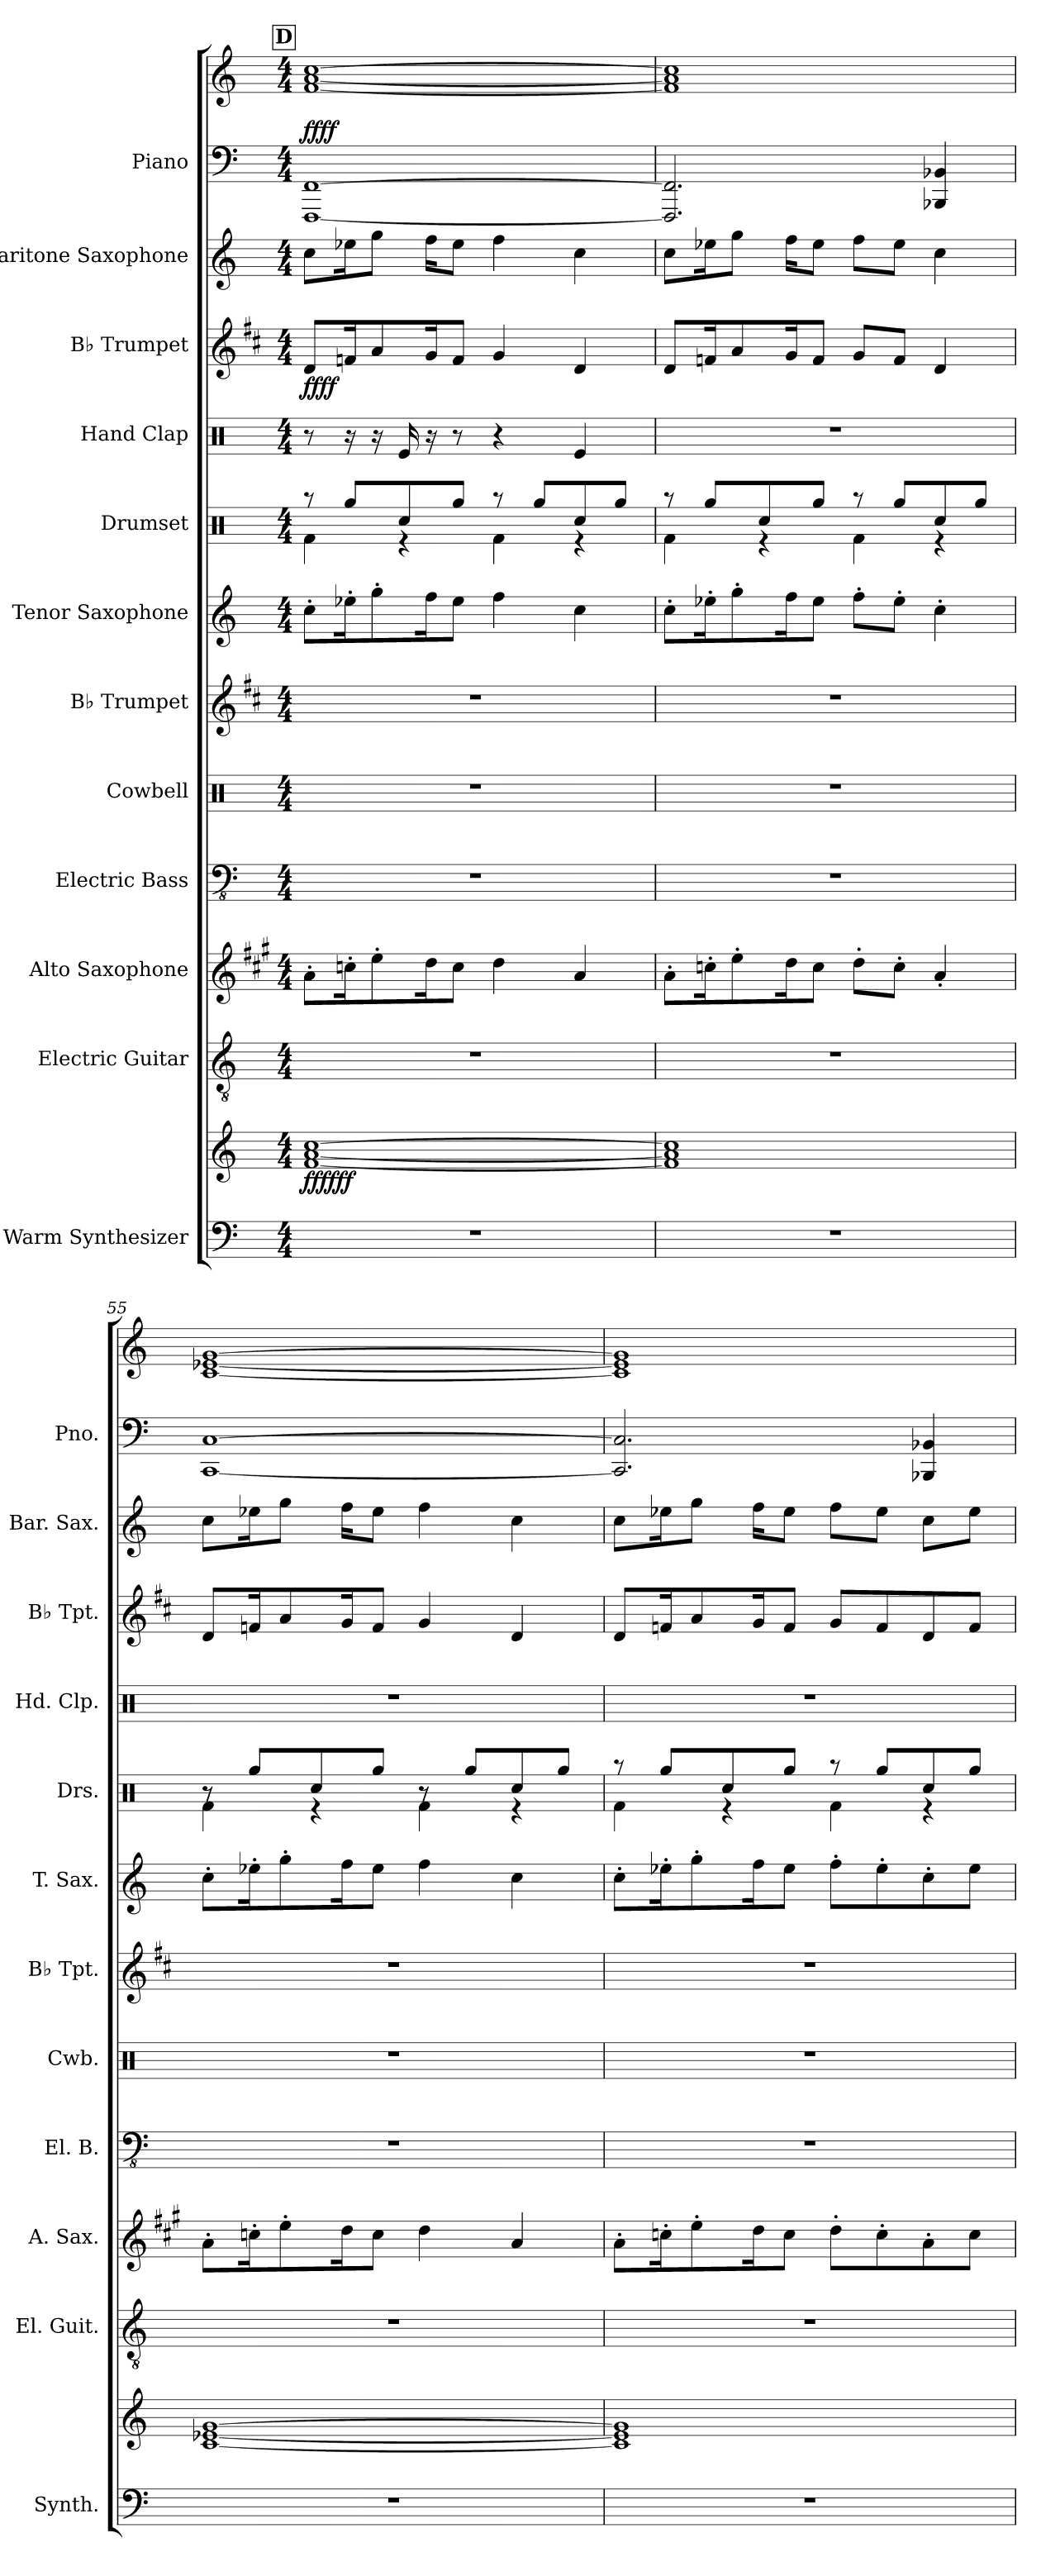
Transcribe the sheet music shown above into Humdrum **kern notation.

**kern	**kern	**dynam	**kern	**kern	**kern	**kern	**kern	**kern	**kern	**kern	**kern	**dynam	**kern	**kern	**kern	**dynam
*part12	*part12	*part12	*part11	*part10	*part9	*part8	*part7	*part6	*part5	*part4	*part3	*part3	*part2	*part1	*part1	*part1
*staff14	*staff13	*staff13/14	*staff12	*staff11	*staff10	*staff9	*staff8	*staff7	*staff6	*staff5	*staff4	*staff4	*staff3	*staff2	*staff1	*staff1/2
*I"Warm Synthesizer	*	*	*I"Electric Guitar	*I"Alto Saxophone	*I"Electric Bass	*I"Cowbell	*I"B♭ Trumpet	*I"Tenor Saxophone	*I"Drumset	*I"Hand Clap	*I"B♭ Trumpet	*	*I"Baritone Saxophone	*I"Piano	*	*
*I'Synth.	*	*	*I'El. Guit.	*I'A. Sax.	*I'El. B.	*I'Cwb.	*I'B♭ Tpt.	*I'T. Sax.	*I'Drs.	*I'Hd. Clp.	*I'B♭ Tpt.	*	*I'Bar. Sax.	*I'Pno.	*	*
*clefF4	*clefG2	*	*clefGv2	*clefG2	*clefFv4	*clefX	*clefG2	*clefG2	*clefX	*clefX	*clefG2	*	*clefG2	*clefF4	*clefG2	*
*	*	*	*	*ITrd5c9	*	*	*ITrd1c2	*ITrd8c14	*	*	*ITrd1c2	*	*ITrd12c21	*	*	*
*k[]	*k[]	*	*k[]	*k[]	*k[]	*k[]	*k[]	*k[]	*k[]	*k[]	*k[]	*	*k[]	*k[]	*k[]	*
*M4/4	*M4/4	*	*M4/4	*M4/4	*M4/4	*M4/4	*M4/4	*M4/4	*M4/4	*M4/4	*M4/4	*	*M4/4	*M4/4	*M4/4	*
!!LO:REH:place=s1:a:B:fs=14:t=D
=53	=53	=53	=53	=53	=53	=53	=53	=53	=53	=53	=53	=53	=53	=53	=53	=53
*	*	*	*	*	*	*	*	*	*^	*	*	*	*	*	*	*
!	!	!LO:DY:b	!	!	!	!	!	!	!	!	!	!	!	!	!	!	!
!	!	!LO:DY:n=1:b	!	!	!	!	!	!	!	!	!	!	!LO:DY:b	!	!	!	!
!	!	!	!	!	!	!	!	!	!	!	!	!	!LO:DY:n=1:b	!	!	!	!LO:DY:a=2
!	!	!	!	!	!	!	!	!	!	!	!	!	!	!	!	!	!LO:DY:n=1:a=2
1r	[1f [1a [1cc	fff fff	1r	8c'\L	1r	1r	1r	8c'\L	8r	4Rf\	8r	8c/L	ff ff	8c\L	[1FFF [1FF	[1f [1a [1cc	ff ff
.	.	.	.	16e-X'\K	.	.	.	16e-X'\K	8Rgg/L	.	16r	16e-X/K	.	16e-X\K	.	.	.
.	.	.	.	8g'\	.	.	.	8g'\	.	.	16r	8g/	.	8g\J	.	.	.
.	.	.	.	.	.	.	.	.	8Rcc/	4r	16Re/	.	.	.	.	.	.
.	.	.	.	16f\K	.	.	.	16f\K	.	.	16r	16f/K	.	16f\KL	.	.	.
.	.	.	.	8e-\J	.	.	.	8e-\J	8Rgg/J	.	8r	8e-/J	.	8e-\J	.	.	.
.	.	.	.	4f\	.	.	.	4f\	8r	4Rf\	4r	4f/	.	4f\	.	.	.
.	.	.	.	.	.	.	.	.	8Rgg/L	.	.	.	.	.	.	.	.
.	.	.	.	4c/	.	.	.	4c\	8Rcc/	4r	4Re/	4c/	.	4c\	.	.	.
.	.	.	.	.	.	.	.	.	8Rgg/J	.	.	.	.	.	.	.	.
!!LO:PB:g=z
=54	=54	=54	=54	=54	=54	=54	=54	=54	=54	=54	=54	=54	=54	=54	=54	=54	=54
1r	1f] 1a] 1cc]	.	1r	8c'\L	1r	1r	1r	8c'\L	8r	4Rf\	1r	8c/L	.	8c\L	2.FFF/] 2.FF/]	1f] 1a] 1cc]	.
.	.	.	.	16e-X'\K	.	.	.	16e-X'\K	8Rgg/L	.	.	16e-X/K	.	16e-X\K	.	.	.
.	.	.	.	8g'\	.	.	.	8g'\	.	.	.	8g/	.	8g\J	.	.	.
.	.	.	.	.	.	.	.	.	8Rcc/	4r	.	.	.	.	.	.	.
.	.	.	.	16f\K	.	.	.	16f\K	.	.	.	16f/K	.	16f\KL	.	.	.
.	.	.	.	8e-\J	.	.	.	8e-\J	8Rgg/J	.	.	8e-/J	.	8e-\J	.	.	.
.	.	.	.	8f'\L	.	.	.	8f'\L	8r	4Rf\	.	8f/L	.	8f\L	.	.	.
.	.	.	.	8e-'\J	.	.	.	8e-'\J	8Rgg/L	.	.	8e-/J	.	8e-\J	.	.	.
.	.	.	.	4c'/	.	.	.	4c'\	8Rcc/	4r	.	4c/	.	4c\	4BBB-X/ 4BB-X/	.	.
.	.	.	.	.	.	.	.	.	8Rgg/J	.	.	.	.	.	.	.	.
=55	=55	=55	=55	=55	=55	=55	=55	=55	=55	=55	=55	=55	=55	=55	=55	=55	=55
*	*	*	*	*	*	*	*	*	*	*^	*	*	*	*	*	*	*
1r	[1c [1e-X [1g	.	1r	8c'\L	1r	1r	1r	8c'\L	8r	4Rf\	8r	1r	8c/L	.	8c\L	[1CC [1C	[1c [1e-X [1g	.
.	.	.	.	16e-X'\K	.	.	.	16e-X'\K	8Rgg/L	.	4.ryy	.	16e-X/K	.	16e-X\K	.	.	.
.	.	.	.	8g'\	.	.	.	8g'\	.	.	.	.	8g/	.	8g\J	.	.	.
.	.	.	.	.	.	.	.	.	8Rcc/	4r	.	.	.	.	.	.	.	.
.	.	.	.	16f\K	.	.	.	16f\K	.	.	.	.	16f/K	.	16f\KL	.	.	.
.	.	.	.	8e-\J	.	.	.	8e-\J	8Rgg/J	.	.	.	8e-/J	.	8e-\J	.	.	.
.	.	.	.	4f\	.	.	.	4f\	8r	4Rf\	8r	.	4f/	.	4f\	.	.	.
.	.	.	.	.	.	.	.	.	8Rgg/L	.	4.ryy	.	.	.	.	.	.	.
.	.	.	.	4c/	.	.	.	4c\	8Rcc/	4r	.	.	4c/	.	4c\	.	.	.
.	.	.	.	.	.	.	.	.	8Rgg/J	.	.	.	.	.	.	.	.	.
*	*	*	*	*	*	*	*	*	*	*v	*v	*	*	*	*	*	*	*
=56	=56	=56	=56	=56	=56	=56	=56	=56	=56	=56	=56	=56	=56	=56	=56	=56	=56
1r	1c] 1e-] 1g]	.	1r	8c'\L	1r	1r	1r	8c'\L	8r	4Rf\	1r	8c/L	.	8c\L	2.CC/] 2.C/]	1c] 1e-] 1g]	.
.	.	.	.	16e-X'\K	.	.	.	16e-X'\K	8Rgg/L	.	.	16e-X/K	.	16e-X\K	.	.	.
.	.	.	.	8g'\	.	.	.	8g'\	.	.	.	8g/	.	8g\J	.	.	.
.	.	.	.	.	.	.	.	.	8Rcc/	4r	.	.	.	.	.	.	.
.	.	.	.	16f\K	.	.	.	16f\K	.	.	.	16f/K	.	16f\KL	.	.	.
.	.	.	.	8e-\J	.	.	.	8e-\J	8Rgg/J	.	.	8e-/J	.	8e-\J	.	.	.
.	.	.	.	8f'\L	.	.	.	8f'\L	8r	4Rf\	.	8f/L	.	8f\L	.	.	.
.	.	.	.	8e-'\	.	.	.	8e-'\	8Rgg/L	.	.	8e-/	.	8e-\J	.	.	.
.	.	.	.	8c'\	.	.	.	8c'\	8Rcc/	4r	.	8c/	.	8c\L	4BBB-X/ 4BB-X/	.	.
.	.	.	.	8e-\J	.	.	.	8e-\J	8Rgg/J	.	.	8e-/J	.	8e-\J	.	.	.
*	*	*	*	*	*	*	*	*	*v	*v	*	*	*	*	*	*	*
=	=	=	=	=	=	=	=	=	=	=	=	=	=	=	=	=
*-	*-	*-	*-	*-	*-	*-	*-	*-	*-	*-	*-	*-	*-	*-	*-	*-
